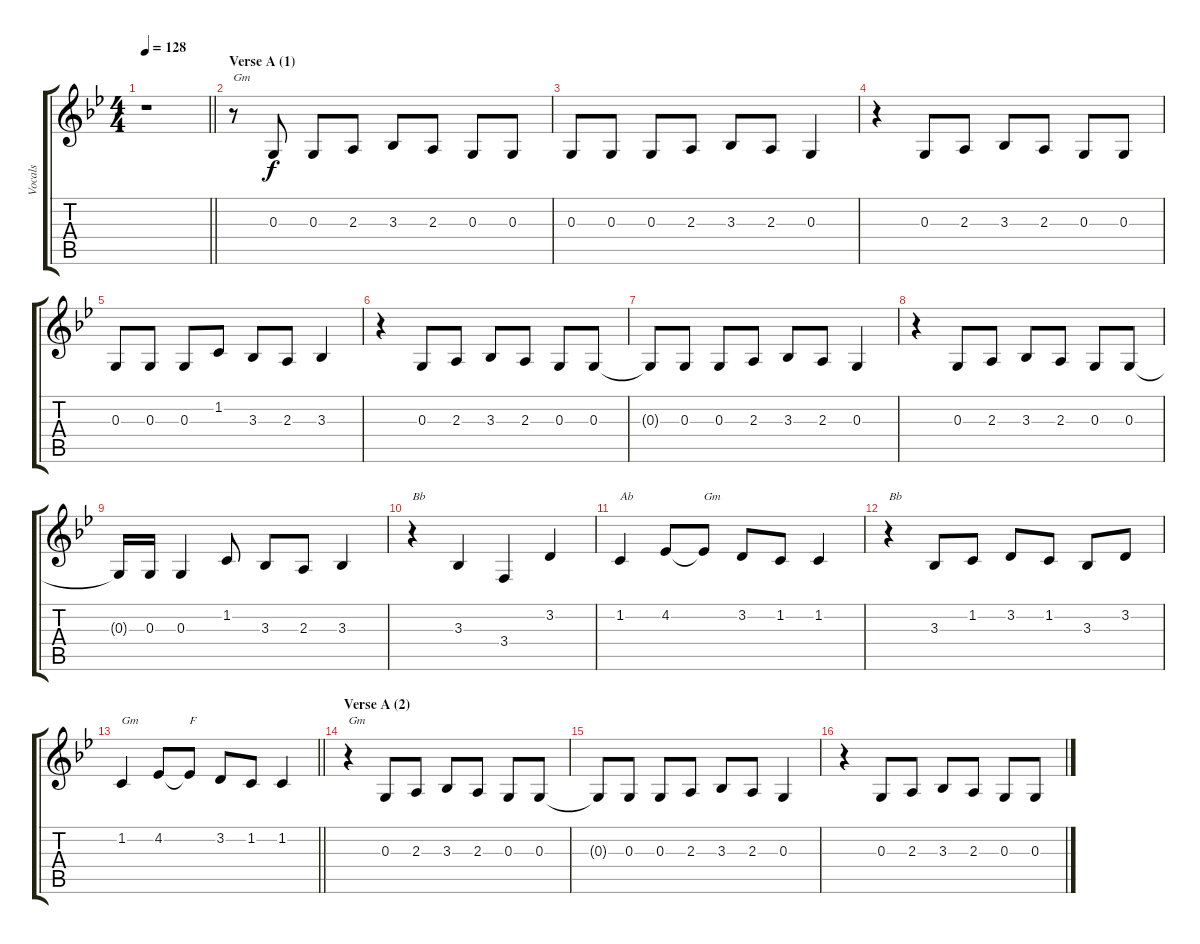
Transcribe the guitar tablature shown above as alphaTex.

\track ("Vocals" "Vocals") {instrument sopranosax}
\staff {score tabs}
\tuning (E4 B3 G3 D3 A2 E2) {hide}
\ts (4 4)
\tempo 128
\clef g2
\barLineRight lightlight
\ks gminor
r.1{dy f} |
\section ("" "Verse A (1)")
r.8{txt "Gm"} 0.3.8 0.3.8 2.3.8 3.3.8 2.3.8 0.3.8 0.3.8 |
0.3.8 0.3.8 0.3.8 2.3.8 3.3.8 2.3.8 0.3.4 |
r.4 0.3.8 2.3.8 3.3.8 2.3.8 0.3.8 0.3.8 |
0.3.8 0.3.8 0.3.8 1.2.8 3.3.8 2.3.8 3.3.4 |
r.4 0.3.8 2.3.8 3.3.8 2.3.8 0.3.8 0.3.8 |
0.3{t}.8 0.3.8 0.3.8 2.3.8 3.3.8 2.3.8 0.3.4 |
r.4 0.3.8 2.3.8 3.3.8 2.3.8 0.3.8 0.3.8 |
0.3{t}.16 0.3.16 0.3.4 1.2.8 3.3.8 2.3.8 3.3.4 |
r.4{txt "Bb"} 3.3.4 3.4.4 3.2.4 |
1.2.4{txt "Ab"} 4.2.8 4.2{t}.8{txt "Gm"} 3.2.8 1.2.8 1.2.4 |
r.4{txt "Bb"} 3.3.8 1.2.8 3.2.8 1.2.8 3.3.8 3.2.8 |
\barLineRight lightlight
1.2.4{txt "Gm"} 4.2.8 4.2{t}.8{txt "F"} 3.2.8 1.2.8 1.2.4 |
\section ("" "Verse A (2)")
r.4{txt "Gm"} 0.3.8 2.3.8 3.3.8 2.3.8 0.3.8 0.3.8 |
0.3{t}.8 0.3.8 0.3.8 2.3.8 3.3.8 2.3.8 0.3.4 |
r.4 0.3.8 2.3.8 3.3.8 2.3.8 0.3.8 0.3.8
